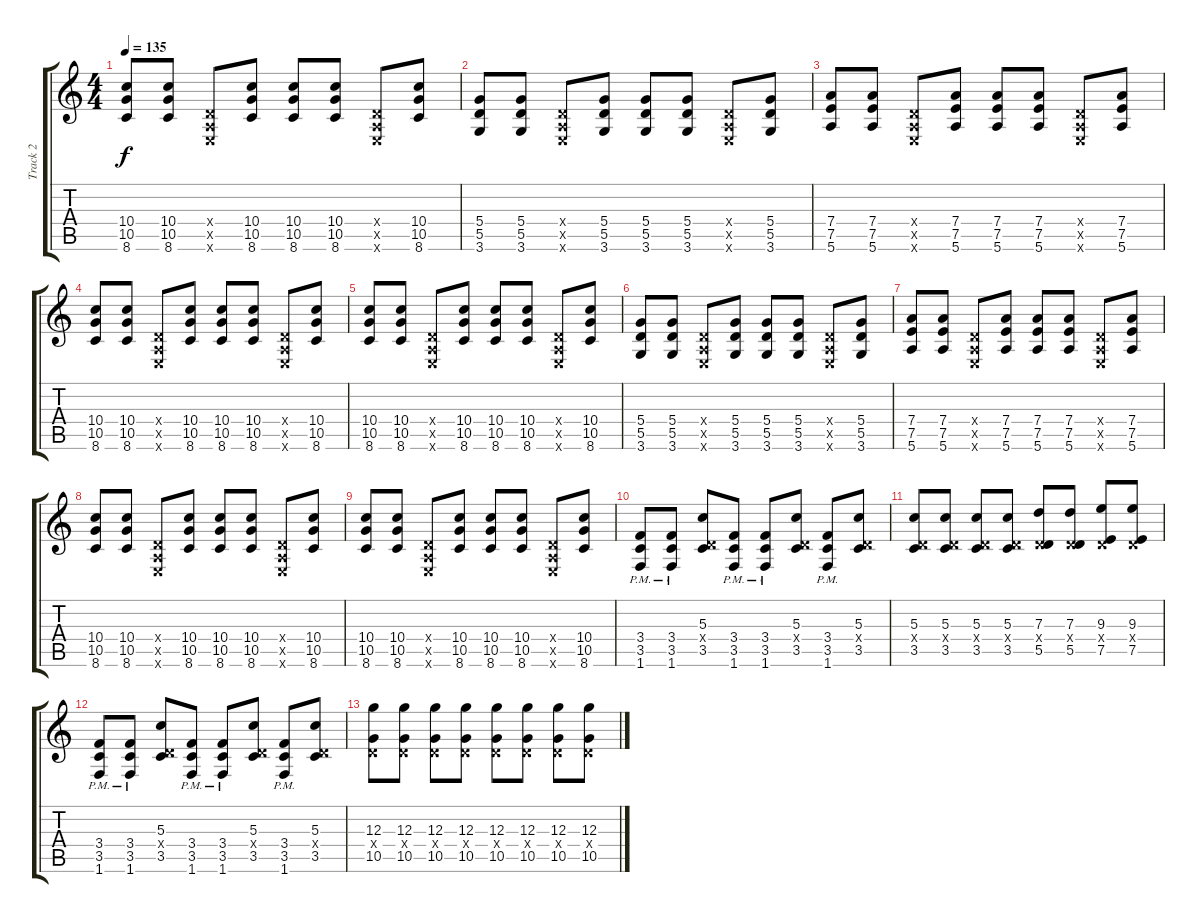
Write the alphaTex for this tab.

\track ("Track 2" "Track 2") {instrument overdrivenguitar}
\staff {score tabs}
\tuning (E4 B3 G3 D3 A2 E2) {hide}
\ts (4 4)
\tempo 135
\clef g2
\ks c
(10.4 10.5 8.6).8{dy f} (10.4 10.5 8.6).8 (0.4{x} 0.5{x} 0.6{x}).8 (10.4 10.5 8.6).8 (10.4 10.5 8.6).8 (10.4 10.5 8.6).8 (0.4{x} 0.5{x} 0.6{x}).8 (10.4 10.5 8.6).8 |
(5.4 5.5 3.6).8 (5.4 5.5 3.6).8 (0.4{x} 0.5{x} 0.6{x}).8 (5.4 5.5 3.6).8 (5.4 5.5 3.6).8 (5.4 5.5 3.6).8 (0.4{x} 0.5{x} 0.6{x}).8 (5.4 5.5 3.6).8 |
(7.4 7.5 5.6).8 (7.4 7.5 5.6).8 (0.4{x} 0.5{x} 0.6{x}).8 (7.4 7.5 5.6).8 (7.4 7.5 5.6).8 (7.4 7.5 5.6).8 (0.4{x} 0.5{x} 0.6{x}).8 (7.4 7.5 5.6).8 |
(10.4 10.5 8.6).8 (10.4 10.5 8.6).8 (0.4{x} 0.5{x} 0.6{x}).8 (10.4 10.5 8.6).8 (10.4 10.5 8.6).8 (10.4 10.5 8.6).8 (0.4{x} 0.5{x} 0.6{x}).8 (10.4 10.5 8.6).8 |
(10.4 10.5 8.6).8 (10.4 10.5 8.6).8 (0.4{x} 0.5{x} 0.6{x}).8 (10.4 10.5 8.6).8 (10.4 10.5 8.6).8 (10.4 10.5 8.6).8 (0.4{x} 0.5{x} 0.6{x}).8 (10.4 10.5 8.6).8 |
(5.4 5.5 3.6).8 (5.4 5.5 3.6).8 (0.4{x} 0.5{x} 0.6{x}).8 (5.4 5.5 3.6).8 (5.4 5.5 3.6).8 (5.4 5.5 3.6).8 (0.4{x} 0.5{x} 0.6{x}).8 (5.4 5.5 3.6).8 |
(7.4 7.5 5.6).8 (7.4 7.5 5.6).8 (0.4{x} 0.5{x} 0.6{x}).8 (7.4 7.5 5.6).8 (7.4 7.5 5.6).8 (7.4 7.5 5.6).8 (0.4{x} 0.5{x} 0.6{x}).8 (7.4 7.5 5.6).8 |
(10.4 10.5 8.6).8 (10.4 10.5 8.6).8 (0.4{x} 0.5{x} 0.6{x}).8 (10.4 10.5 8.6).8 (10.4 10.5 8.6).8 (10.4 10.5 8.6).8 (0.4{x} 0.5{x} 0.6{x}).8 (10.4 10.5 8.6).8 |
(10.4 10.5 8.6).8 (10.4 10.5 8.6).8 (0.4{x} 0.5{x} 0.6{x}).8 (10.4 10.5 8.6).8 (10.4 10.5 8.6).8 (10.4 10.5 8.6).8 (0.4{x} 0.5{x} 0.6{x}).8 (10.4 10.5 8.6).8 |
(3.4{pm} 3.5{pm} 1.6{pm}).8 (3.4{pm} 3.5{pm} 1.6{pm}).8 (5.3 0.4{x} 3.5).8 (3.4{pm} 3.5{pm} 1.6{pm}).8 (3.4{pm} 3.5{pm} 1.6{pm}).8 (5.3 0.4{x} 3.5).8 (3.4{pm} 3.5{pm} 1.6{pm}).8 (5.3 0.4{x} 3.5).8 |
(5.3 0.4{x} 3.5).8 (5.3 0.4{x} 3.5).8 (5.3 0.4{x} 3.5).8 (5.3 0.4{x} 3.5).8 (7.3 0.4{x} 5.5).8 (7.3 0.4{x} 5.5).8 (9.3 0.4{x} 7.5).8 (9.3 0.4{x} 7.5).8 |
(3.4{pm} 3.5{pm} 1.6{pm}).8 (3.4{pm} 3.5{pm} 1.6{pm}).8 (5.3 0.4{x} 3.5).8 (3.4{pm} 3.5{pm} 1.6{pm}).8 (3.4{pm} 3.5{pm} 1.6{pm}).8 (5.3 0.4{x} 3.5).8 (3.4{pm} 3.5{pm} 1.6{pm}).8 (5.3 0.4{x} 3.5).8 |
(12.3 0.4{x} 10.5).8 (12.3 0.4{x} 10.5).8 (12.3 0.4{x} 10.5).8 (12.3 0.4{x} 10.5).8 (12.3 0.4{x} 10.5).8 (12.3 0.4{x} 10.5).8 (12.3 0.4{x} 10.5).8 (12.3 0.4{x} 10.5).8
